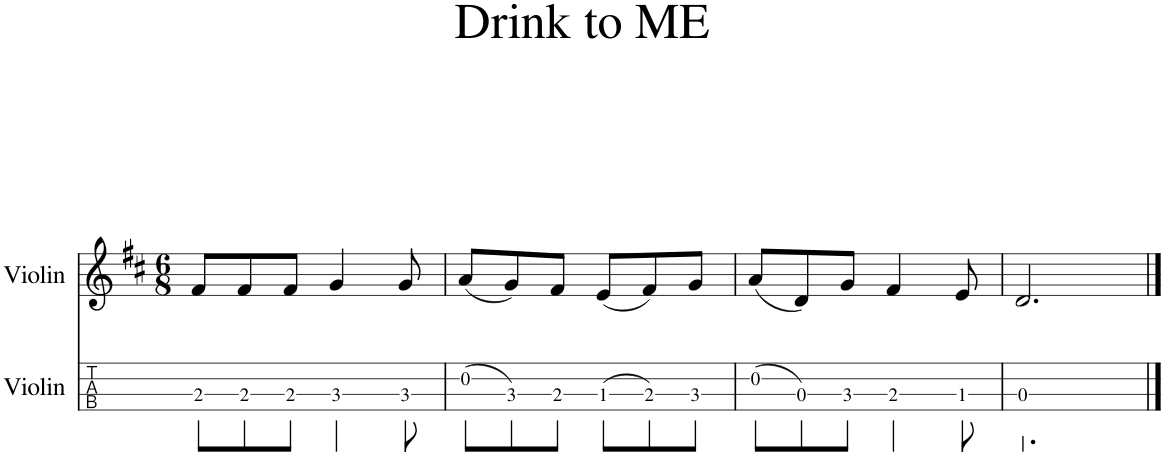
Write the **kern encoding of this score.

**kern	**kern
*part2	*part1
*staff2	*staff1
*I"Violin	*I"Violin
*I'Vln.	*I'Vln.
*stria4	*
*	*clefG2
*k[f#c#]	*k[f#c#]
*M6/8	*M6/8
=1	=1
8d\L	8f#/L
8d\	8f#/
8d\J	8f#/J
4d#\	4g/
8d#\	8g/
=2	=2
(8e\L	(8a/L
8d#\)	8g/)
8d\J	8f#/J
(8c#\L	(8e/L
8d\)	8f#/)
8d#\J	8g/J
=3	=3
(8e\L	(8a/L
8c\)	8d/)
8d#\J	8g/J
4d\	4f#/
8c#\	8e/
=4	=4
2.c\	2.d/
==	==
*-	*-
